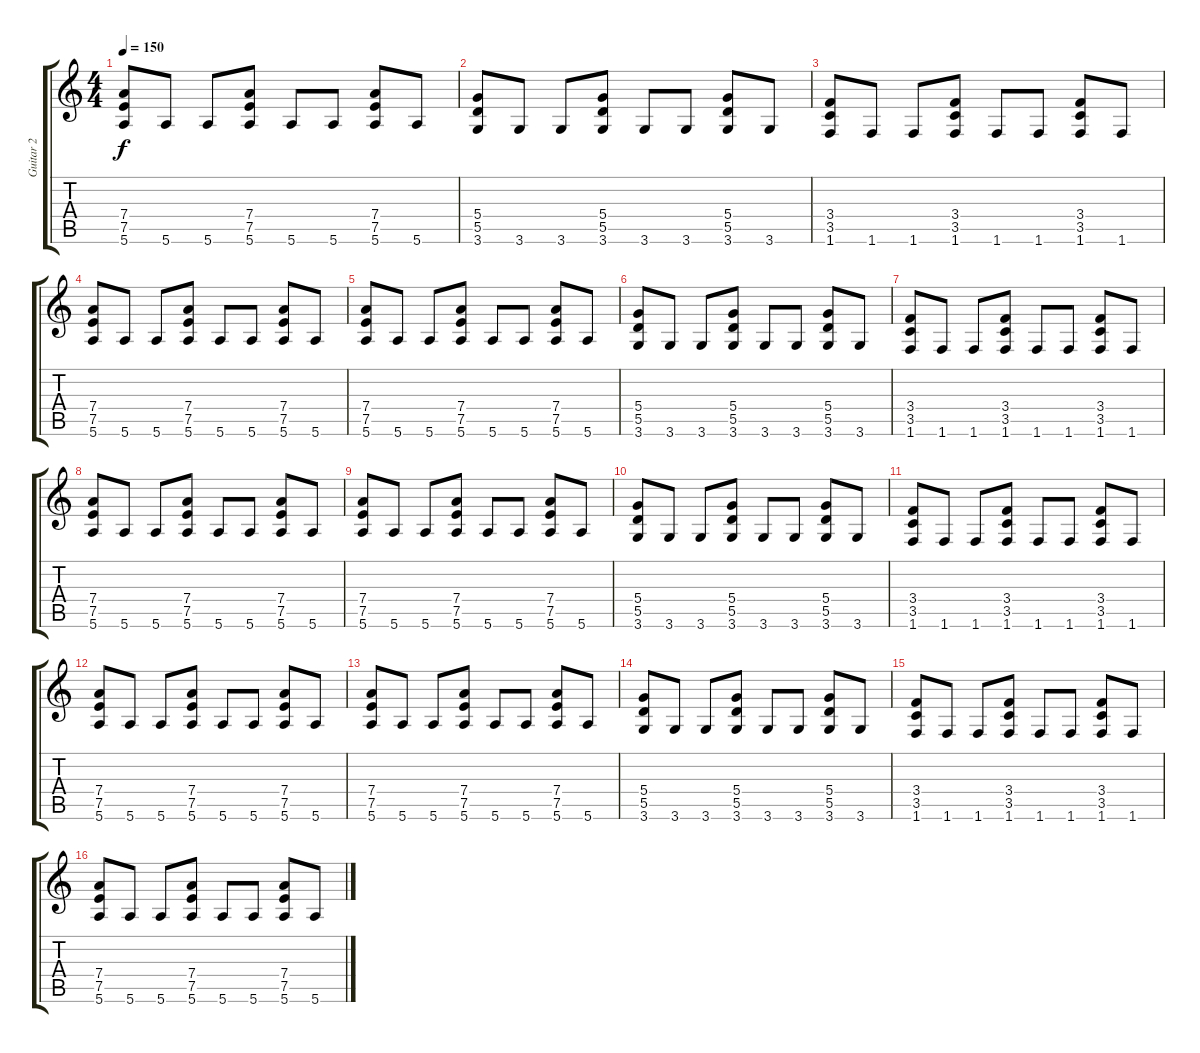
\track ("Guitar 2" "Guitar 2") {instrument distortionguitar}
\staff {score tabs}
\tuning (E4 B3 G3 D3 A2 E2) {hide}
\ts (4 4)
\tempo 150
\clef g2
\ks c
(7.4 7.5 5.6).8{dy f} 5.6.8 5.6.8 (7.4 7.5 5.6).8 5.6.8 5.6.8 (7.4 7.5 5.6).8 5.6.8 |
(5.4 5.5 3.6).8 3.6.8 3.6.8 (5.4 5.5 3.6).8 3.6.8 3.6.8 (5.4 5.5 3.6).8 3.6.8 |
(3.4 3.5 1.6).8 1.6.8 1.6.8 (3.4 3.5 1.6).8 1.6.8 1.6.8 (3.4 3.5 1.6).8 1.6.8 |
(7.4 7.5 5.6).8 5.6.8 5.6.8 (7.4 7.5 5.6).8 5.6.8 5.6.8 (7.4 7.5 5.6).8 5.6.8 |
(7.4 7.5 5.6).8 5.6.8 5.6.8 (7.4 7.5 5.6).8 5.6.8 5.6.8 (7.4 7.5 5.6).8 5.6.8 |
(5.4 5.5 3.6).8 3.6.8 3.6.8 (5.4 5.5 3.6).8 3.6.8 3.6.8 (5.4 5.5 3.6).8 3.6.8 |
(3.4 3.5 1.6).8 1.6.8 1.6.8 (3.4 3.5 1.6).8 1.6.8 1.6.8 (3.4 3.5 1.6).8 1.6.8 |
(7.4 7.5 5.6).8 5.6.8 5.6.8 (7.4 7.5 5.6).8 5.6.8 5.6.8 (7.4 7.5 5.6).8 5.6.8 |
(7.4 7.5 5.6).8 5.6.8 5.6.8 (7.4 7.5 5.6).8 5.6.8 5.6.8 (7.4 7.5 5.6).8 5.6.8 |
(5.4 5.5 3.6).8 3.6.8 3.6.8 (5.4 5.5 3.6).8 3.6.8 3.6.8 (5.4 5.5 3.6).8 3.6.8 |
(3.4 3.5 1.6).8 1.6.8 1.6.8 (3.4 3.5 1.6).8 1.6.8 1.6.8 (3.4 3.5 1.6).8 1.6.8 |
(7.4 7.5 5.6).8 5.6.8 5.6.8 (7.4 7.5 5.6).8 5.6.8 5.6.8 (7.4 7.5 5.6).8 5.6.8 |
(7.4 7.5 5.6).8 5.6.8 5.6.8 (7.4 7.5 5.6).8 5.6.8 5.6.8 (7.4 7.5 5.6).8 5.6.8 |
(5.4 5.5 3.6).8 3.6.8 3.6.8 (5.4 5.5 3.6).8 3.6.8 3.6.8 (5.4 5.5 3.6).8 3.6.8 |
(3.4 3.5 1.6).8 1.6.8 1.6.8 (3.4 3.5 1.6).8 1.6.8 1.6.8 (3.4 3.5 1.6).8 1.6.8 |
(7.4 7.5 5.6).8 5.6.8 5.6.8 (7.4 7.5 5.6).8 5.6.8 5.6.8 (7.4 7.5 5.6).8 5.6.8
